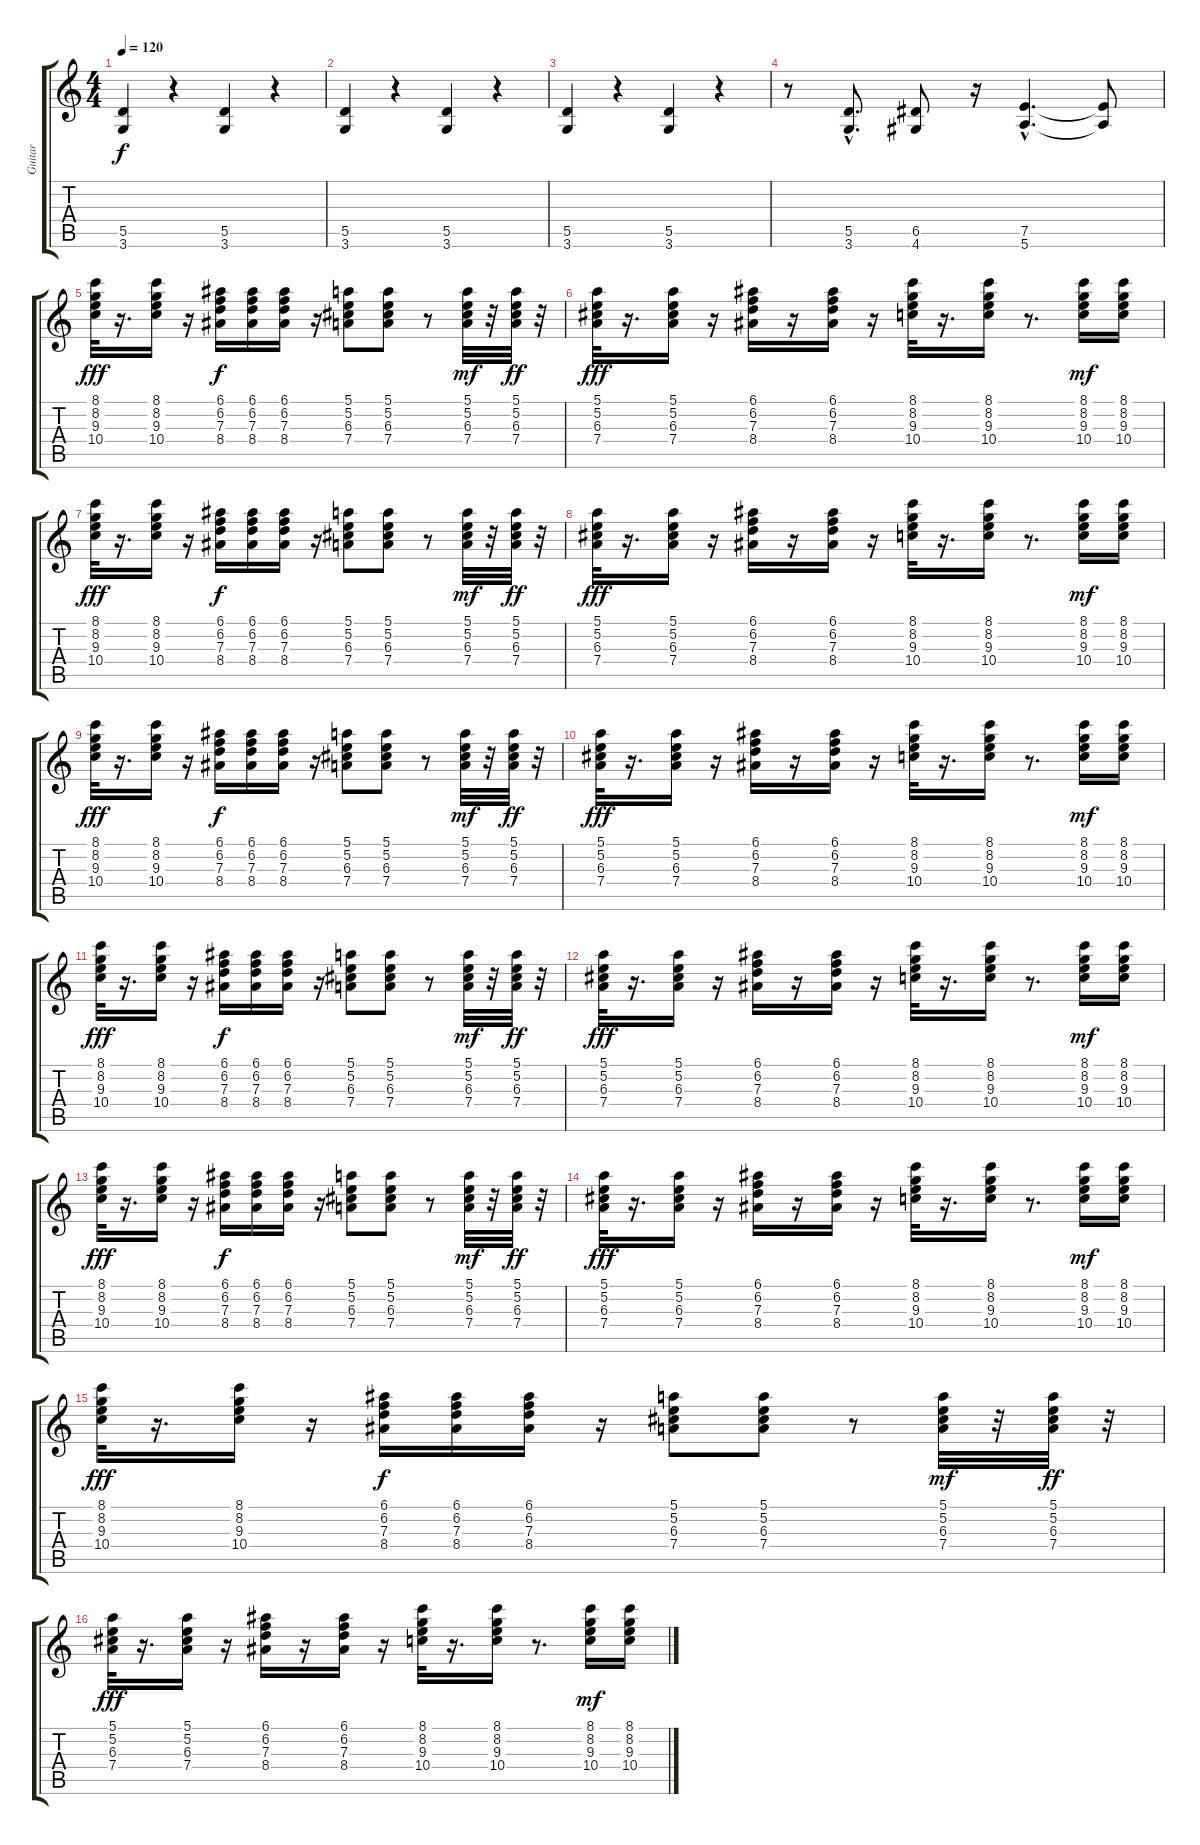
\track ("Guitar" "Guitar") {instrument overdrivenguitar}
\staff {score tabs}
\tuning (E4 B3 G3 D3 A2 E2) {hide}
\ts (4 4)
\tempo 120
\clef g2
\ks c
(5.5 3.6).4{dy f} r.4 (5.5 3.6).4 r.4 |
(5.5 3.6).4 r.4 (5.5 3.6).4 r.4 |
(5.5 3.6).4 r.4 (5.5 3.6).4 r.4 |
r.8 (5.5{hac} 3.6{hac}).8{d} (6.5 4.6).8 r.16 (7.5{hac} 5.6{hac}).4{d} (7.5{t} 5.6{t}).8 |
(8.1 8.2 9.3 10.4).32{dy fff} r.16{d} (8.1 8.2 9.3 10.4).16 r.16 (6.1 6.2 7.3 8.4).16{dy f} (6.1 6.2 7.3 8.4).16 (6.1 6.2 7.3 8.4).16 r.16 (5.1 5.2 6.3 7.4).8 (5.1 5.2 6.3 7.4).8 r.8 (5.1 5.2 6.3 7.4).32{dy mf} r.32 (5.1 5.2 6.3 7.4).32{dy ff} r.32 |
(5.1 5.2 6.3 7.4).32{dy fff} r.16{d} (5.1 5.2 6.3 7.4).16 r.16 (6.1 6.2 7.3 8.4).16 r.16 (6.1 6.2 7.3 8.4).16 r.16 (8.1 8.2 9.3 10.4).32 r.16{d} (8.1 8.2 9.3 10.4).16 r.8{d} (8.1 8.2 9.3 10.4).16{dy mf} (8.1 8.2 9.3 10.4).16 |
(8.1 8.2 9.3 10.4).32{dy fff} r.16{d} (8.1 8.2 9.3 10.4).16 r.16 (6.1 6.2 7.3 8.4).16{dy f} (6.1 6.2 7.3 8.4).16 (6.1 6.2 7.3 8.4).16 r.16 (5.1 5.2 6.3 7.4).8 (5.1 5.2 6.3 7.4).8 r.8 (5.1 5.2 6.3 7.4).32{dy mf} r.32 (5.1 5.2 6.3 7.4).32{dy ff} r.32 |
(5.1 5.2 6.3 7.4).32{dy fff} r.16{d} (5.1 5.2 6.3 7.4).16 r.16 (6.1 6.2 7.3 8.4).16 r.16 (6.1 6.2 7.3 8.4).16 r.16 (8.1 8.2 9.3 10.4).32 r.16{d} (8.1 8.2 9.3 10.4).16 r.8{d} (8.1 8.2 9.3 10.4).16{dy mf} (8.1 8.2 9.3 10.4).16 |
(8.1 8.2 9.3 10.4).32{dy fff} r.16{d} (8.1 8.2 9.3 10.4).16 r.16 (6.1 6.2 7.3 8.4).16{dy f} (6.1 6.2 7.3 8.4).16 (6.1 6.2 7.3 8.4).16 r.16 (5.1 5.2 6.3 7.4).8 (5.1 5.2 6.3 7.4).8 r.8 (5.1 5.2 6.3 7.4).32{dy mf} r.32 (5.1 5.2 6.3 7.4).32{dy ff} r.32 |
(5.1 5.2 6.3 7.4).32{dy fff} r.16{d} (5.1 5.2 6.3 7.4).16 r.16 (6.1 6.2 7.3 8.4).16 r.16 (6.1 6.2 7.3 8.4).16 r.16 (8.1 8.2 9.3 10.4).32 r.16{d} (8.1 8.2 9.3 10.4).16 r.8{d} (8.1 8.2 9.3 10.4).16{dy mf} (8.1 8.2 9.3 10.4).16 |
(8.1 8.2 9.3 10.4).32{dy fff} r.16{d} (8.1 8.2 9.3 10.4).16 r.16 (6.1 6.2 7.3 8.4).16{dy f} (6.1 6.2 7.3 8.4).16 (6.1 6.2 7.3 8.4).16 r.16 (5.1 5.2 6.3 7.4).8 (5.1 5.2 6.3 7.4).8 r.8 (5.1 5.2 6.3 7.4).32{dy mf} r.32 (5.1 5.2 6.3 7.4).32{dy ff} r.32 |
(5.1 5.2 6.3 7.4).32{dy fff} r.16{d} (5.1 5.2 6.3 7.4).16 r.16 (6.1 6.2 7.3 8.4).16 r.16 (6.1 6.2 7.3 8.4).16 r.16 (8.1 8.2 9.3 10.4).32 r.16{d} (8.1 8.2 9.3 10.4).16 r.8{d} (8.1 8.2 9.3 10.4).16{dy mf} (8.1 8.2 9.3 10.4).16 |
(8.1 8.2 9.3 10.4).32{dy fff} r.16{d} (8.1 8.2 9.3 10.4).16 r.16 (6.1 6.2 7.3 8.4).16{dy f} (6.1 6.2 7.3 8.4).16 (6.1 6.2 7.3 8.4).16 r.16 (5.1 5.2 6.3 7.4).8 (5.1 5.2 6.3 7.4).8 r.8 (5.1 5.2 6.3 7.4).32{dy mf} r.32 (5.1 5.2 6.3 7.4).32{dy ff} r.32 |
(5.1 5.2 6.3 7.4).32{dy fff} r.16{d} (5.1 5.2 6.3 7.4).16 r.16 (6.1 6.2 7.3 8.4).16 r.16 (6.1 6.2 7.3 8.4).16 r.16 (8.1 8.2 9.3 10.4).32 r.16{d} (8.1 8.2 9.3 10.4).16 r.8{d} (8.1 8.2 9.3 10.4).16{dy mf} (8.1 8.2 9.3 10.4).16 |
(8.1 8.2 9.3 10.4).32{dy fff} r.16{d} (8.1 8.2 9.3 10.4).16 r.16 (6.1 6.2 7.3 8.4).16{dy f} (6.1 6.2 7.3 8.4).16 (6.1 6.2 7.3 8.4).16 r.16 (5.1 5.2 6.3 7.4).8 (5.1 5.2 6.3 7.4).8 r.8 (5.1 5.2 6.3 7.4).32{dy mf} r.32 (5.1 5.2 6.3 7.4).32{dy ff} r.32 |
(5.1 5.2 6.3 7.4).32{dy fff} r.16{d} (5.1 5.2 6.3 7.4).16 r.16 (6.1 6.2 7.3 8.4).16 r.16 (6.1 6.2 7.3 8.4).16 r.16 (8.1 8.2 9.3 10.4).32 r.16{d} (8.1 8.2 9.3 10.4).16 r.8{d} (8.1 8.2 9.3 10.4).16{dy mf} (8.1 8.2 9.3 10.4).16
